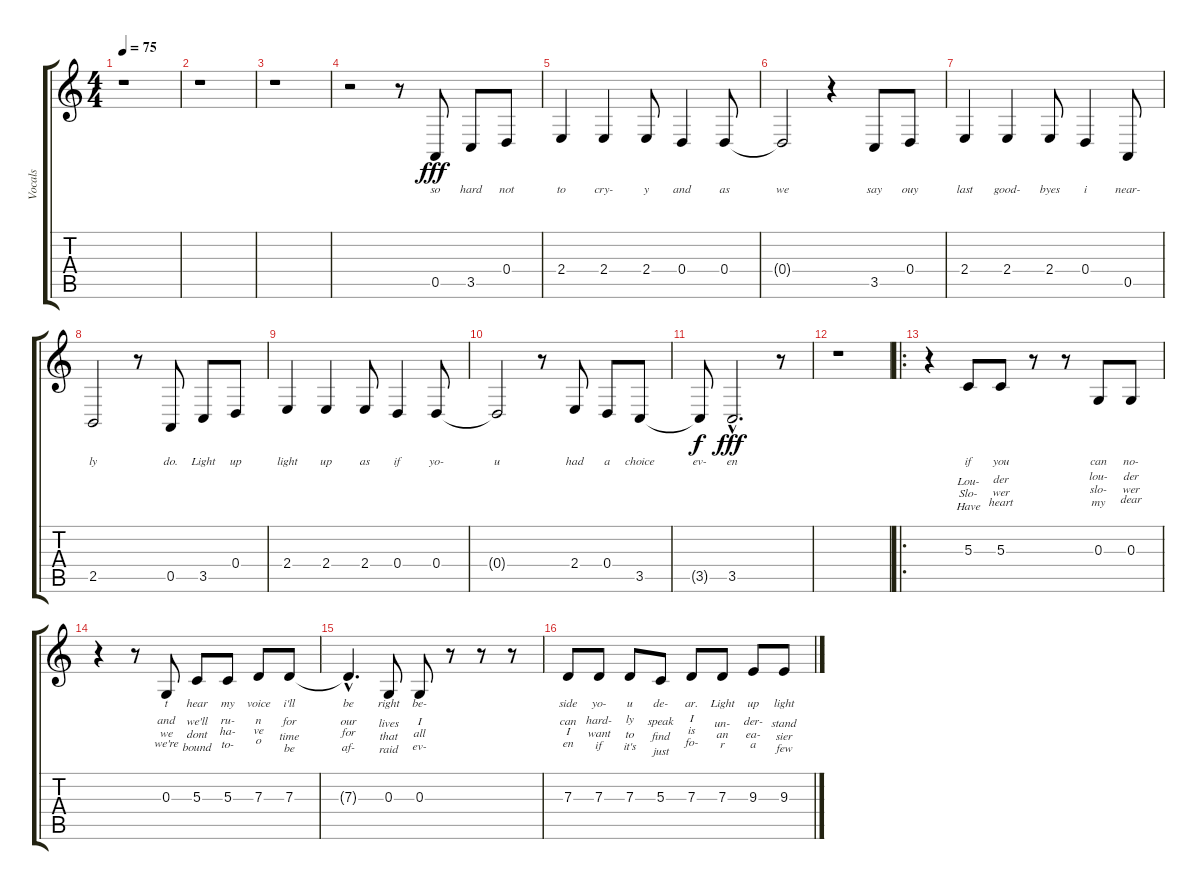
\track ("Vocals" "Vocals") {instrument percussiveorgan}
\staff {score tabs}
\tuning (E4 B3 G3 D3 A2 E2) {hide}
\ts (4 4)
\tempo 75
\clef g2
\ks c
r.1{dy fff} |
r.1 |
r.1 |
r.2 r.8 0.5.8{lyrics (0 "so") lyrics (1 "") lyrics (2 "") lyrics (3 "") lyrics (4 "")} 3.5.8{lyrics (0 "hard") lyrics (1 "") lyrics (2 "") lyrics (3 "") lyrics (4 "")} 0.4.8{lyrics (0 "not") lyrics (1 "") lyrics (2 "") lyrics (3 "") lyrics (4 "")} |
2.4.4{lyrics (0 "to") lyrics (1 "") lyrics (2 "") lyrics (3 "") lyrics (4 "")} 2.4.4{lyrics (0 "cry-") lyrics (1 "") lyrics (2 "") lyrics (3 "") lyrics (4 "")} 2.4.8{lyrics (0 "y") lyrics (1 "") lyrics (2 "") lyrics (3 "") lyrics (4 "")} 0.4.4{lyrics (0 "and") lyrics (1 "") lyrics (2 "") lyrics (3 "") lyrics (4 "")} 0.4.8{lyrics (0 "as") lyrics (1 "") lyrics (2 "") lyrics (3 "") lyrics (4 "")} |
0.4{t}.2{lyrics (0 "we") lyrics (1 "") lyrics (2 "") lyrics (3 "") lyrics (4 "")} r.4 3.5.8{lyrics (0 "say") lyrics (1 "") lyrics (2 "") lyrics (3 "") lyrics (4 "")} 0.4.8{lyrics (0 "ouy") lyrics (1 "") lyrics (2 "") lyrics (3 "") lyrics (4 "")} |
2.4.4{lyrics (0 "last") lyrics (1 "") lyrics (2 "") lyrics (3 "") lyrics (4 "")} 2.4.4{lyrics (0 "good-") lyrics (1 "") lyrics (2 "") lyrics (3 "") lyrics (4 "")} 2.4.8{lyrics (0 "byes") lyrics (1 "") lyrics (2 "") lyrics (3 "") lyrics (4 "")} 0.4.4{lyrics (0 "i") lyrics (1 "") lyrics (2 "") lyrics (3 "") lyrics (4 "")} 0.5.8{lyrics (0 "near-") lyrics (1 "") lyrics (2 "") lyrics (3 "") lyrics (4 "")} |
2.5.2{lyrics (0 "ly") lyrics (1 "") lyrics (2 "") lyrics (3 "") lyrics (4 "")} r.8 0.5.8{lyrics (0 "do.") lyrics (1 "") lyrics (2 "") lyrics (3 "") lyrics (4 "")} 3.5.8{lyrics (0 "Light") lyrics (1 "") lyrics (2 "") lyrics (3 "") lyrics (4 "")} 0.4.8{lyrics (0 "up") lyrics (1 "") lyrics (2 "") lyrics (3 "") lyrics (4 "")} |
2.4.4{lyrics (0 "light") lyrics (1 "") lyrics (2 "") lyrics (3 "") lyrics (4 "")} 2.4.4{lyrics (0 "up") lyrics (1 "") lyrics (2 "") lyrics (3 "") lyrics (4 "")} 2.4.8{lyrics (0 "as") lyrics (1 "") lyrics (2 "") lyrics (3 "") lyrics (4 "")} 0.4.4{lyrics (0 "if") lyrics (1 "") lyrics (2 "") lyrics (3 "") lyrics (4 "")} 0.4.8{lyrics (0 "yo-") lyrics (1 "") lyrics (2 "") lyrics (3 "") lyrics (4 "")} |
0.4{t}.2{lyrics (0 "u") lyrics (1 "") lyrics (2 "") lyrics (3 "") lyrics (4 "")} r.8 2.4.8{lyrics (0 "had") lyrics (1 "") lyrics (2 "") lyrics (3 "") lyrics (4 "")} 0.4.8{lyrics (0 "a") lyrics (1 "") lyrics (2 "") lyrics (3 "") lyrics (4 "")} 3.5.8{lyrics (0 "choice") lyrics (1 "") lyrics (2 "") lyrics (3 "") lyrics (4 "")} |
3.5{t}.8{lyrics (0 "ev-") lyrics (1 "") lyrics (2 "") lyrics (3 "") lyrics (4 "") dy f} 3.5{hac}.2{d lyrics (0 "en") lyrics (1 "") lyrics (2 "") lyrics (3 "") lyrics (4 "") dy fff} r.8 |
r.1 |
\ro
r.4 5.3.8{lyrics (0 "if") lyrics (1 "") lyrics (2 "Lou-") lyrics (3 "Slo-") lyrics (4 "Have")} 5.3.8{lyrics (0 "you") lyrics (1 "") lyrics (2 "der") lyrics (3 "wer") lyrics (4 "heart")} r.8 r.8 0.3.8{lyrics (0 "can") lyrics (1 "") lyrics (2 "lou-") lyrics (3 "slo-") lyrics (4 "my")} 0.3.8{lyrics (0 "no-") lyrics (1 "") lyrics (2 "der") lyrics (3 "wer") lyrics (4 "dear")} |
r.4 r.8 0.3.8{lyrics (0 "t") lyrics (1 "") lyrics (2 "and") lyrics (3 "we") lyrics (4 "we're")} 5.3.8{lyrics (0 "hear") lyrics (1 "") lyrics (2 "we'll") lyrics (3 "dont") lyrics (4 "bound")} 5.3.8{lyrics (0 "my") lyrics (1 "") lyrics (2 "ru-") lyrics (3 "ha-") lyrics (4 "to-")} 7.3.8{lyrics (0 "voice") lyrics (1 "") lyrics (2 "n") lyrics (3 "ve") lyrics (4 "o")} 7.3.8{lyrics (0 "i'll") lyrics (1 "") lyrics (2 "for") lyrics (3 "time") lyrics (4 "be")} |
7.3{hac t}.4{d lyrics (0 "be") lyrics (1 "") lyrics (2 "our") lyrics (3 "for") lyrics (4 "af-")} 0.3.8{lyrics (0 "right") lyrics (1 "") lyrics (2 "lives") lyrics (3 "that") lyrics (4 "raid")} 0.3.8{lyrics (0 "be-") lyrics (1 "") lyrics (2 "I") lyrics (3 "all") lyrics (4 "ev-")} r.8 r.8 r.8 |
7.3.8{lyrics (0 "side") lyrics (1 "") lyrics (2 "can") lyrics (3 "I") lyrics (4 "en")} 7.3.8{lyrics (0 "yo-") lyrics (1 "") lyrics (2 "hard-") lyrics (3 "want") lyrics (4 "if")} 7.3.8{lyrics (0 "u") lyrics (1 "") lyrics (2 "ly") lyrics (3 "to") lyrics (4 "it's")} 5.3.8{lyrics (0 "de-") lyrics (1 "") lyrics (2 "speak") lyrics (3 "find") lyrics (4 "just")} 7.3.8{lyrics (0 "ar.") lyrics (1 "") lyrics (2 "I") lyrics (3 "is") lyrics (4 "fo-")} 7.3.8{lyrics (0 "Light") lyrics (1 "") lyrics (2 "un-") lyrics (3 "an") lyrics (4 "r")} 9.3.8{lyrics (0 "up") lyrics (1 "") lyrics (2 "der-") lyrics (3 "ea-") lyrics (4 "a")} 9.3.8{lyrics (0 "light") lyrics (1 "") lyrics (2 "stand") lyrics (3 "sier") lyrics (4 "few")}
